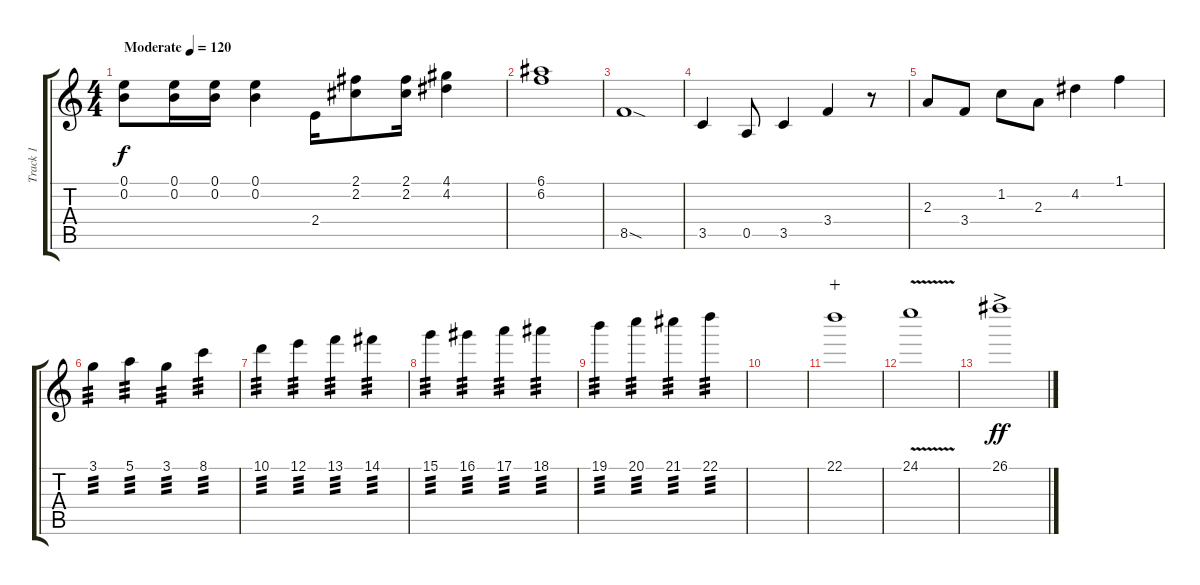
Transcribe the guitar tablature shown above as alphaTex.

\track ("Track 1" "Track 1") {instrument overdrivenguitar}
\staff {score tabs}
\tuning (E4 B3 G3 D3 A2 E2) {hide}
\ts (4 4)
\tempo (120 "Moderate")
\clef g2
\ks c
(0.1 0.2).8{dy f instrument overdrivenguitar} (0.1 0.2).16 (0.1 0.2).16 (0.1 0.2).4 2.4.16 (2.1 2.2).8 (2.1 2.2).16 (4.1 4.2).4 |
(6.1 6.2).1 |
8.5{sod}.1 |
3.5.4 0.5.8 3.5.4 3.4.4 r.8 |
2.3.8 3.4.8 1.2.8 2.3.8 4.2.4 1.1.4 |
3.1.4{tp 3} 5.1.4{tp 3} 3.1.4{tp 3} 8.1.4{tp 3} |
10.1.4{tp 3} 12.1.4{tp 3} 13.1.4{tp 3} 14.1.4{tp 3} |
15.1.4{tp 3} 16.1.4{tp 3} 17.1.4{tp 3} 18.1.4{tp 3} |
19.1.4{tp 3} 20.1.4{tp 3} 21.1.4{tp 3} 22.1.4{tp 3} |
|
22.1.1{wahc} |
24.1{v}.1 |
26.1{ac}.1{dy ff}
